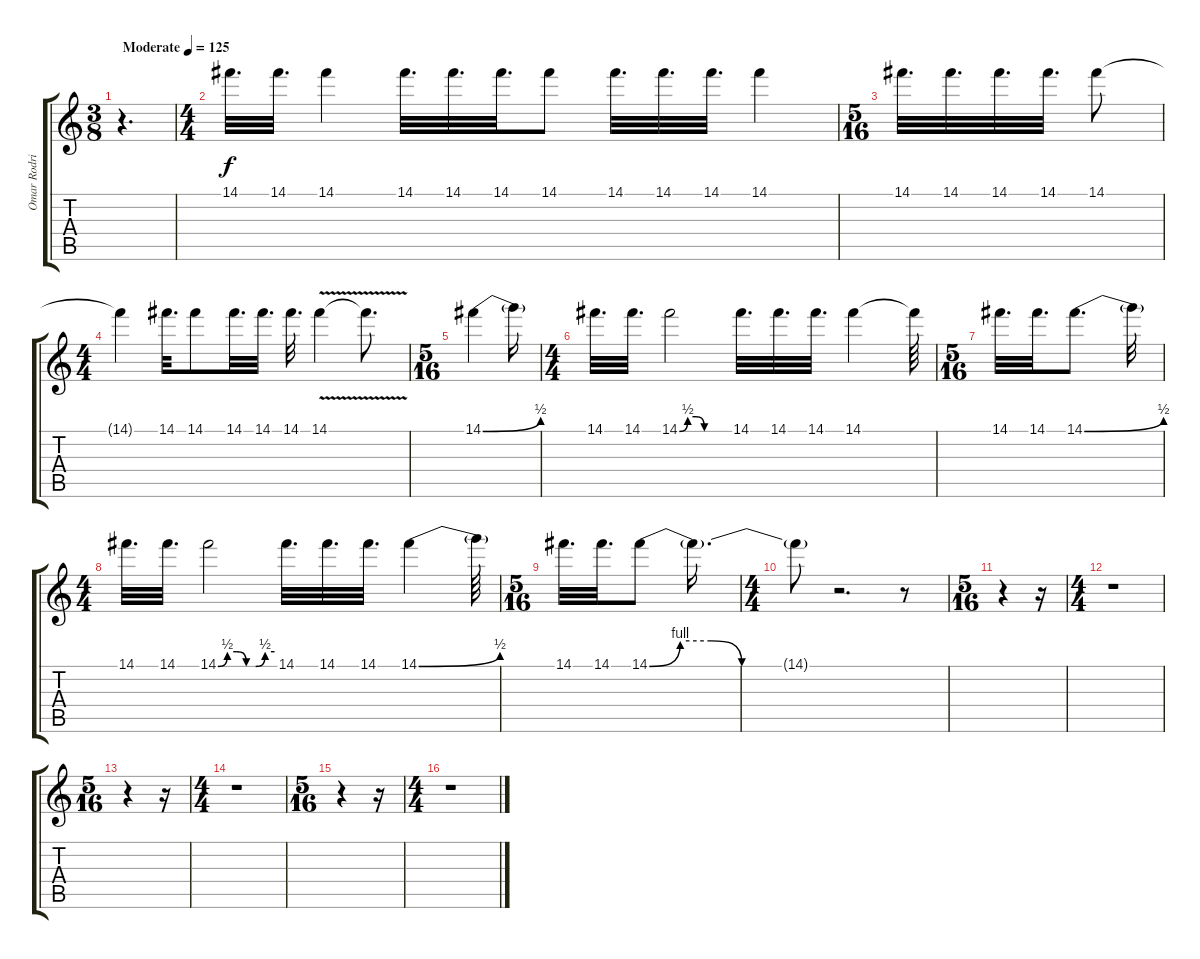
\track ("Omar Rodriguez" "Omar Rodri") {instrument distortionguitar}
\staff {score tabs}
\tuning (E4 B3 G3 D3 A2 E2) {hide}
\ts (3 8)
\tempo (125 "Moderate")
\clef g2
\ks c
r.4{d dy f instrument distortionguitar} |
\ts (4 4)
14.1.32{d} 14.1.32{d} 14.1.4 14.1.32{d} 14.1.32{d} 14.1.32{d} 14.1.8 14.1.32{d} 14.1.32{d} 14.1.32{d} 14.1.4 |
\ts (5 16)
14.1.32{d} 14.1.32{d} 14.1.32{d} 14.1.32{d} 14.1.8 |
\ts (4 4)
14.1{t}.4 14.1.32{d} 14.1.8 14.1.32{d} 14.1.32{d} 14.1.32{d} 14.1{v}.4 14.1{t}.8{d} |
\ts (5 16)
14.1{be (bend 0 0 60 2)}.4 14.1{t}.16 |
\ts (4 4)
14.1.32{d} 14.1.32{d} 14.1{be (custom 0 0 10 2 20 2 30 0 60 0)}.2 14.1.32{d} 14.1.32{d} 14.1.32{d} 14.1.4 14.1{t}.64 |
\ts (5 16)
14.1.32{d} 14.1.32{d} 14.1{be (bend 0 0 60 2)}.8{d} 14.1{t}.32 |
\ts (4 4)
14.1.32{d} 14.1.32{d} 14.1{be (custom 0 0 10 2 20 2 30 0 40 0 50 2 60 2)}.2 14.1.32{d} 14.1.32{d} 14.1.32{d} 14.1{be (bend 0 0 60 2)}.4 14.1{t}.64 |
\ts (5 16)
14.1.32{d} 14.1.32{d} 14.1{be (custom 0 0 10 4 20 4 30 0 60 0)}.8 14.1{t}.16{d} |
\ts (4 4)
14.1{t}.8 r.2{d} r.8 |
\ts (5 16)
r.4 r.16 |
\ts (4 4)
r.1 |
\ts (5 16)
r.4 r.16 |
\ts (4 4)
r.1 |
\ts (5 16)
r.4 r.16 |
\ts (4 4)
r.1
